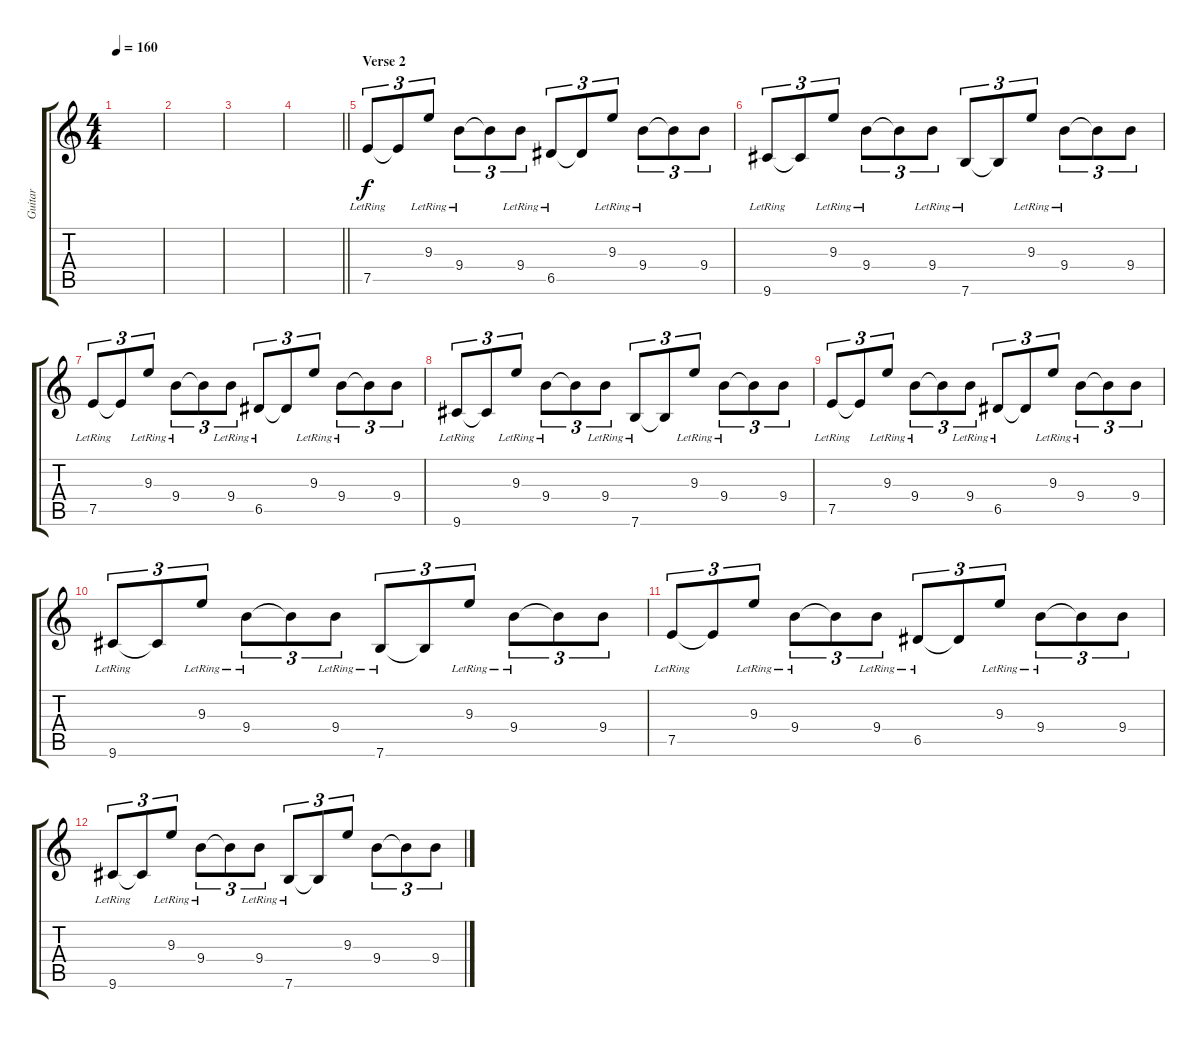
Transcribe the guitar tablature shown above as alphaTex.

\track ("Guitar" "Guitar") {instrument electricguitarmuted}
\staff {score tabs}
\tuning (E4 B3 G3 D3 A2 E2) {hide}
\ts (4 4)
\tempo 160
\clef g2
\ks c
|
|
|
\barLineRight lightlight
|
\section ("" "Verse 2")
7.5{lr}.8{tu (3 2) volume 7 balance 8} 7.5{t}.8{tu (3 2)} 9.3{lr}.8{tu (3 2)} 9.4{lr}.8{tu (3 2)} 9.4{t}.8{tu (3 2)} 9.4{lr}.8{tu (3 2)} 6.5{lr}.8{tu (3 2)} 6.5{t}.8{tu (3 2)} 9.3{lr}.8{tu (3 2)} 9.4{lr}.8{tu (3 2)} 9.4{t}.8{tu (3 2)} 9.4.8{tu (3 2)} |
9.6{lr}.8{tu (3 2)} 9.6{t}.8{tu (3 2)} 9.3{lr}.8{tu (3 2)} 9.4{lr}.8{tu (3 2)} 9.4{t}.8{tu (3 2)} 9.4{lr}.8{tu (3 2)} 7.6{lr}.8{tu (3 2)} 7.6{t}.8{tu (3 2)} 9.3{lr}.8{tu (3 2)} 9.4{lr}.8{tu (3 2)} 9.4{t}.8{tu (3 2)} 9.4.8{tu (3 2)} |
7.5{lr}.8{tu (3 2)} 7.5{t}.8{tu (3 2)} 9.3{lr}.8{tu (3 2)} 9.4{lr}.8{tu (3 2)} 9.4{t}.8{tu (3 2)} 9.4{lr}.8{tu (3 2)} 6.5{lr}.8{tu (3 2)} 6.5{t}.8{tu (3 2)} 9.3{lr}.8{tu (3 2)} 9.4{lr}.8{tu (3 2)} 9.4{t}.8{tu (3 2)} 9.4.8{tu (3 2)} |
9.6{lr}.8{tu (3 2)} 9.6{t}.8{tu (3 2)} 9.3{lr}.8{tu (3 2)} 9.4{lr}.8{tu (3 2)} 9.4{t}.8{tu (3 2)} 9.4{lr}.8{tu (3 2)} 7.6{lr}.8{tu (3 2)} 7.6{t}.8{tu (3 2)} 9.3{lr}.8{tu (3 2)} 9.4{lr}.8{tu (3 2)} 9.4{t}.8{tu (3 2)} 9.4.8{tu (3 2)} |
7.5{lr}.8{tu (3 2)} 7.5{t}.8{tu (3 2)} 9.3{lr}.8{tu (3 2)} 9.4{lr}.8{tu (3 2)} 9.4{t}.8{tu (3 2)} 9.4{lr}.8{tu (3 2)} 6.5{lr}.8{tu (3 2)} 6.5{t}.8{tu (3 2)} 9.3{lr}.8{tu (3 2)} 9.4{lr}.8{tu (3 2)} 9.4{t}.8{tu (3 2)} 9.4.8{tu (3 2)} |
9.6{lr}.8{tu (3 2)} 9.6{t}.8{tu (3 2)} 9.3{lr}.8{tu (3 2)} 9.4{lr}.8{tu (3 2)} 9.4{t}.8{tu (3 2)} 9.4{lr}.8{tu (3 2)} 7.6{lr}.8{tu (3 2)} 7.6{t}.8{tu (3 2)} 9.3{lr}.8{tu (3 2)} 9.4{lr}.8{tu (3 2)} 9.4{t}.8{tu (3 2)} 9.4.8{tu (3 2)} |
7.5{lr}.8{tu (3 2)} 7.5{t}.8{tu (3 2)} 9.3{lr}.8{tu (3 2)} 9.4{lr}.8{tu (3 2)} 9.4{t}.8{tu (3 2)} 9.4{lr}.8{tu (3 2)} 6.5{lr}.8{tu (3 2)} 6.5{t}.8{tu (3 2)} 9.3{lr}.8{tu (3 2)} 9.4{lr}.8{tu (3 2)} 9.4{t}.8{tu (3 2)} 9.4.8{tu (3 2)} |
9.6{lr}.8{tu (3 2)} 9.6{t}.8{tu (3 2)} 9.3{lr}.8{tu (3 2)} 9.4{lr}.8{tu (3 2)} 9.4{t}.8{tu (3 2)} 9.4{lr}.8{tu (3 2)} 7.6{lr}.8{tu (3 2)} 7.6{t}.8{tu (3 2)} 9.3.8{tu (3 2)} 9.4.8{tu (3 2)} 9.4{t}.8{tu (3 2)} 9.4.8{tu (3 2)}
